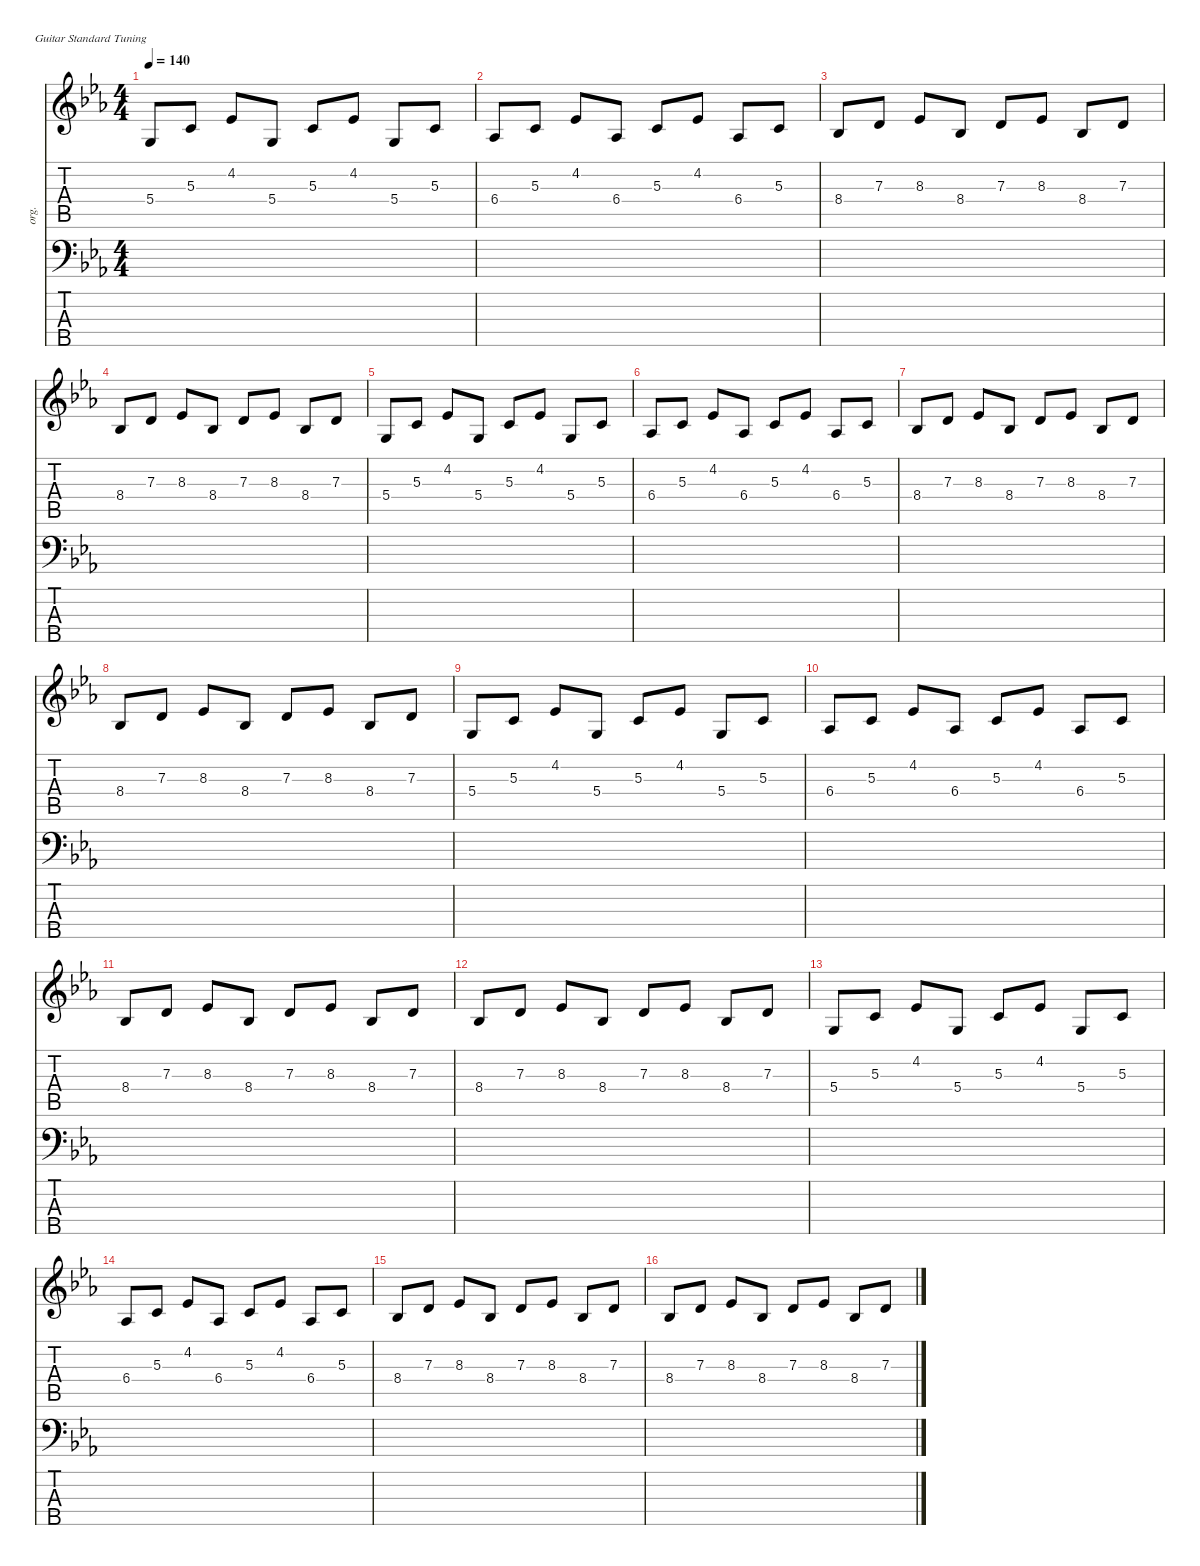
\defaultSystemsLayout 4
\hideDynamics
\bracketExtendMode nobrackets
\otherSystemsTrackNameOrientation horizontal
\track ("Organ" "org.") {instrument drawbarorgan}
\staff {score tabs}
\tuning (E4 B3 G3 D3 A2 E2)
\ts (4 4)
\tempo 140
\clef g2
\ks cminor
5.4{acc forcenatural}.8{dy mf instrument drawbarorgan beam Up} 5.3{acc forcenatural}.8{beam Up} 4.2{acc b}.8{beam Up} 5.4{acc forcenatural}.8{beam Up} 5.3{acc forcenatural}.8{beam Up} 4.2{acc b}.8{beam Up} 5.4{acc forcenatural}.8{beam Up} 5.3{acc forcenatural}.8{beam Up} |
6.4{acc b}.8{beam Up} 5.3{acc forcenatural}.8{beam Up} 4.2{acc b}.8{beam Up} 6.4{acc b}.8{beam Up} 5.3{acc forcenatural}.8{beam Up} 4.2{acc b}.8{beam Up} 6.4{acc b}.8{beam Up} 5.3{acc forcenatural}.8{beam Up} |
8.4{acc b}.8{beam Up} 7.3{acc forcenatural}.8{beam Up} 8.3{acc b}.8{beam Up} 8.4{acc b}.8{beam Up} 7.3{acc forcenatural}.8{beam Up} 8.3{acc b}.8{beam Up} 8.4{acc b}.8{beam Up} 7.3{acc forcenatural}.8{beam Up} |
8.4{acc b}.8{beam Up} 7.3{acc forcenatural}.8{beam Up} 8.3{acc b}.8{beam Up} 8.4{acc b}.8{beam Up} 7.3{acc forcenatural}.8{beam Up} 8.3{acc b}.8{beam Up} 8.4{acc b}.8{beam Up} 7.3{acc forcenatural}.8{beam Up} |
5.4{acc forcenatural}.8{beam Up} 5.3{acc forcenatural}.8{beam Up} 4.2{acc b}.8{beam Up} 5.4{acc forcenatural}.8{beam Up} 5.3{acc forcenatural}.8{beam Up} 4.2{acc b}.8{beam Up} 5.4{acc forcenatural}.8{beam Up} 5.3{acc forcenatural}.8{beam Up} |
6.4{acc b}.8{beam Up} 5.3{acc forcenatural}.8{beam Up} 4.2{acc b}.8{beam Up} 6.4{acc b}.8{beam Up} 5.3{acc forcenatural}.8{beam Up} 4.2{acc b}.8{beam Up} 6.4{acc b}.8{beam Up} 5.3{acc forcenatural}.8{beam Up} |
8.4{acc b}.8{beam Up} 7.3{acc forcenatural}.8{beam Up} 8.3{acc b}.8{beam Up} 8.4{acc b}.8{beam Up} 7.3{acc forcenatural}.8{beam Up} 8.3{acc b}.8{beam Up} 8.4{acc b}.8{beam Up} 7.3{acc forcenatural}.8{beam Up} |
8.4{acc b}.8{beam Up} 7.3{acc forcenatural}.8{beam Up} 8.3{acc b}.8{beam Up} 8.4{acc b}.8{beam Up} 7.3{acc forcenatural}.8{beam Up} 8.3{acc b}.8{beam Up} 8.4{acc b}.8{beam Up} 7.3{acc forcenatural}.8{beam Up} |
5.4{acc forcenatural}.8{beam Up} 5.3{acc forcenatural}.8{beam Up} 4.2{acc b}.8{beam Up} 5.4{acc forcenatural}.8{beam Up} 5.3{acc forcenatural}.8{beam Up} 4.2{acc b}.8{beam Up} 5.4{acc forcenatural}.8{beam Up} 5.3{acc forcenatural}.8{beam Up} |
6.4{acc b}.8{beam Up} 5.3{acc forcenatural}.8{beam Up} 4.2{acc b}.8{beam Up} 6.4{acc b}.8{beam Up} 5.3{acc forcenatural}.8{beam Up} 4.2{acc b}.8{beam Up} 6.4{acc b}.8{beam Up} 5.3{acc forcenatural}.8{beam Up} |
8.4{acc b}.8{beam Up} 7.3{acc forcenatural}.8{beam Up} 8.3{acc b}.8{beam Up} 8.4{acc b}.8{beam Up} 7.3{acc forcenatural}.8{beam Up} 8.3{acc b}.8{beam Up} 8.4{acc b}.8{beam Up} 7.3{acc forcenatural}.8{beam Up} |
8.4{acc b}.8{beam Up} 7.3{acc forcenatural}.8{beam Up} 8.3{acc b}.8{beam Up} 8.4{acc b}.8{beam Up} 7.3{acc forcenatural}.8{beam Up} 8.3{acc b}.8{beam Up} 8.4{acc b}.8{beam Up} 7.3{acc forcenatural}.8{beam Up} |
5.4{acc forcenatural}.8{beam Up} 5.3{acc forcenatural}.8{beam Up} 4.2{acc b}.8{beam Up} 5.4{acc forcenatural}.8{beam Up} 5.3{acc forcenatural}.8{beam Up} 4.2{acc b}.8{beam Up} 5.4{acc forcenatural}.8{beam Up} 5.3{acc forcenatural}.8{beam Up} |
6.4{acc b}.8{beam Up} 5.3{acc forcenatural}.8{beam Up} 4.2{acc b}.8{beam Up} 6.4{acc b}.8{beam Up} 5.3{acc forcenatural}.8{beam Up} 4.2{acc b}.8{beam Up} 6.4{acc b}.8{beam Up} 5.3{acc forcenatural}.8{beam Up} |
8.4{acc b}.8{beam Up} 7.3{acc forcenatural}.8{beam Up} 8.3{acc b}.8{beam Up} 8.4{acc b}.8{beam Up} 7.3{acc forcenatural}.8{beam Up} 8.3{acc b}.8{beam Up} 8.4{acc b}.8{beam Up} 7.3{acc forcenatural}.8{beam Up} |
8.4{acc b}.8{beam Up} 7.3{acc forcenatural}.8{beam Up} 8.3{acc b}.8{beam Up} 8.4{acc b}.8{beam Up} 7.3{acc forcenatural}.8{beam Up} 8.3{acc b}.8{beam Up} 8.4{acc b}.8{beam Up} 7.3{acc forcenatural}.8{beam Up}
\staff {score tabs}
\tuning (G2 D2 A1 E1 B0)
\clef f4
\ottava regular
\simile none
\ks cminor
|
|
|
|
|
|
|
|
|
|
|
|
|
|
|
